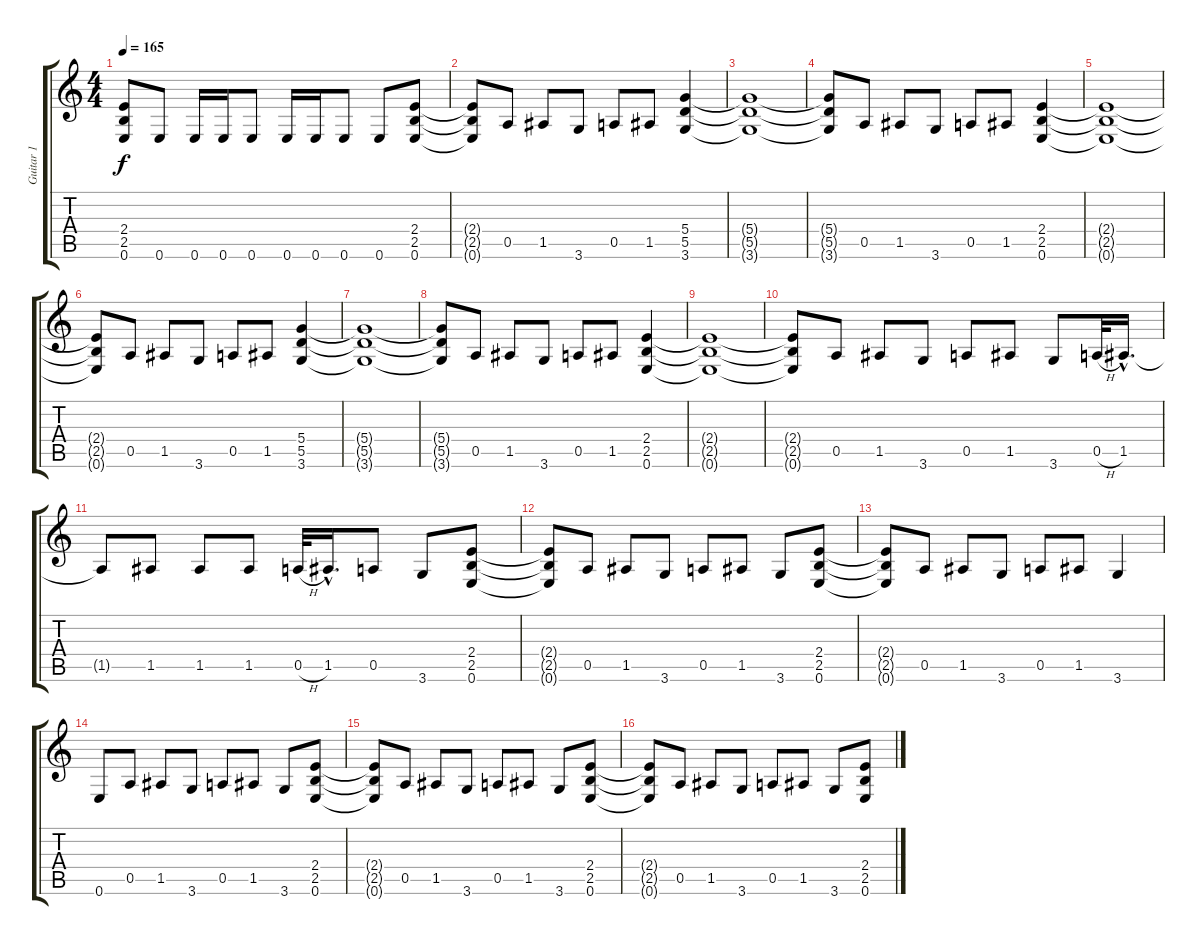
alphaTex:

\track ("Guitar 1" "Guitar 1") {instrument distortionguitar}
\staff {score tabs}
\tuning (E4 B3 G3 D3 A2 E2) {hide}
\ts (4 4)
\tempo 165
\clef g2
\ks c
(2.4{t} 2.5{t} 0.6{t}).8{dy f} 0.6.8 0.6.16 0.6.16 0.6.8 0.6.16 0.6.16 0.6.8 0.6.8 (2.4 2.5 0.6).8 |
(2.4{t} 2.5{t} 0.6{t}).8 0.5.8 1.5.8 3.6.8 0.5.8 1.5.8 (5.4 5.5 3.6).4 |
(5.4{t} 5.5{t} 3.6{t}).1 |
(5.4{t} 5.5{t} 3.6{t}).8 0.5.8 1.5.8 3.6.8 0.5.8 1.5.8 (2.4 2.5 0.6).4 |
(2.4{t} 2.5{t} 0.6{t}).1 |
(2.4{t} 2.5{t} 0.6{t}).8 0.5.8 1.5.8 3.6.8 0.5.8 1.5.8 (5.4 5.5 3.6).4 |
(5.4{t} 5.5{t} 3.6{t}).1 |
(5.4{t} 5.5{t} 3.6{t}).8 0.5.8 1.5.8 3.6.8 0.5.8 1.5.8 (2.4 2.5 0.6).4 |
(2.4{t} 2.5{t} 0.6{t}).1 |
(2.4{t} 2.5{t} 0.6{t}).8 0.5.8 1.5.8 3.6.8 0.5.8 1.5.8 3.6.8 0.5{h}.32 1.5{hac}.16{d} |
1.5{t}.8 1.5.8 1.5.8 1.5.8 0.5{h}.32 1.5{hac}.16{d} 0.5.8 3.6.8 (2.4 2.5 0.6).8 |
(2.4{t} 2.5{t} 0.6{t}).8 0.5.8 1.5.8 3.6.8 0.5.8 1.5.8 3.6.8 (2.4 2.5 0.6).8 |
(2.4{t} 2.5{t} 0.6{t}).8 0.5.8 1.5.8 3.6.8 0.5.8 1.5.8 3.6.4 |
0.6.8 0.5.8 1.5.8 3.6.8 0.5.8 1.5.8 3.6.8 (2.4 2.5 0.6).8 |
(2.4{t} 2.5{t} 0.6{t}).8 0.5.8 1.5.8 3.6.8 0.5.8 1.5.8 3.6.8 (2.4 2.5 0.6).8 |
(2.4{t} 2.5{t} 0.6{t}).8 0.5.8 1.5.8 3.6.8 0.5.8 1.5.8 3.6.8 (2.4 2.5 0.6).8
